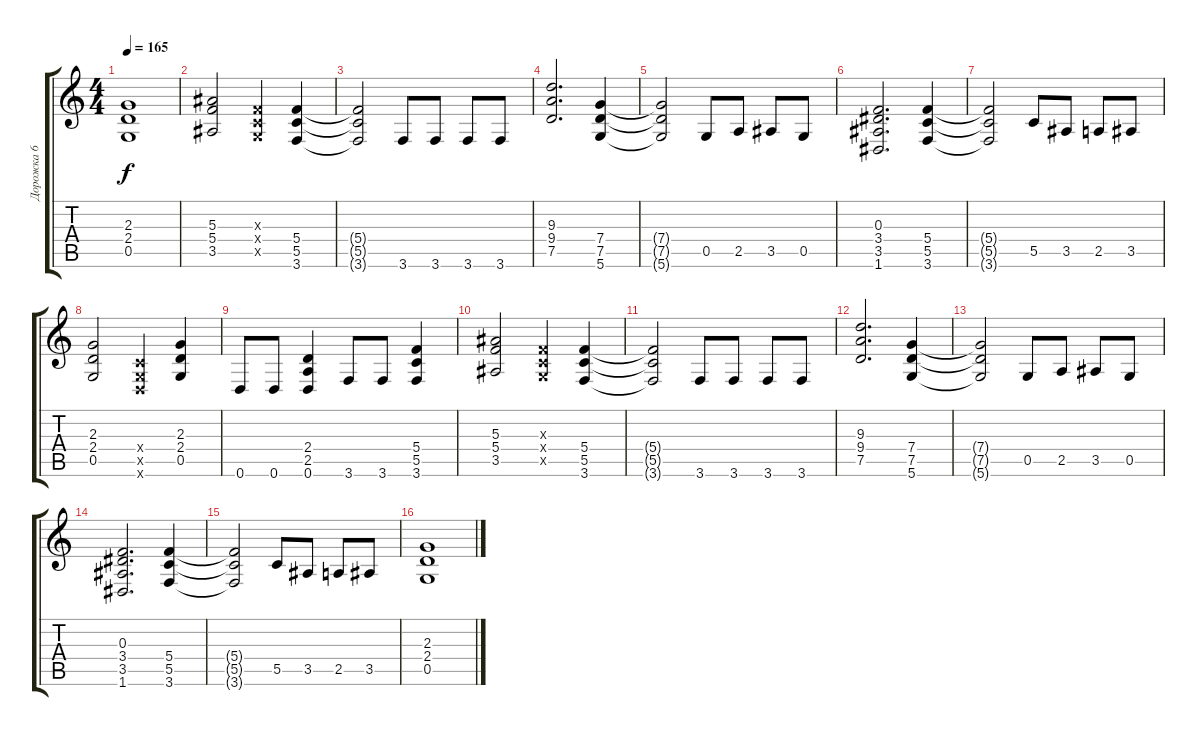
\track ("Дорожка 6" "Дорожка 6") {instrument distortionguitar}
\staff {score tabs}
\tuning (D4 A3 F3 C3 G2 D2) {hide}
\ts (4 4)
\tempo 165
\clef g2
\ks c
(2.3 2.4 0.5).1{dy f} |
(5.3 5.4 3.5).2 (0.3{x} 0.4{x} 0.5{x}).4 (5.4 5.5 3.6).4 |
(5.4{t} 5.5{t} 3.6{t}).2 3.6.8 3.6.8 3.6.8 3.6.8 |
(9.3 9.4 7.5).2{d} (7.4 7.5 5.6).4 |
(7.4{t} 7.5{t} 5.6{t}).2 0.5.8 2.5.8 3.5.8 0.5.8 |
(0.3 3.4 3.5 1.6).2{d} (5.4 5.5 3.6).4 |
(5.4{t} 5.5{t} 3.6{t}).2 5.5.8 3.5.8 2.5.8 3.5.8 |
(2.3 2.4 0.5).2 (0.4{x} 0.5{x} 0.6{x}).4 (2.3 2.4 0.5).4 |
0.6.8 0.6.8 (2.4 2.5 0.6).4 3.6.8 3.6.8 (5.4 5.5 3.6).4 |
(5.3 5.4 3.5).2 (0.3{x} 0.4{x} 0.5{x}).4 (5.4 5.5 3.6).4 |
(5.4{t} 5.5{t} 3.6{t}).2 3.6.8 3.6.8 3.6.8 3.6.8 |
(9.3 9.4 7.5).2{d} (7.4 7.5 5.6).4 |
(7.4{t} 7.5{t} 5.6{t}).2 0.5.8 2.5.8 3.5.8 0.5.8 |
(0.3 3.4 3.5 1.6).2{d} (5.4 5.5 3.6).4 |
(5.4{t} 5.5{t} 3.6{t}).2 5.5.8 3.5.8 2.5.8 3.5.8 |
(2.3 2.4 0.5).1
